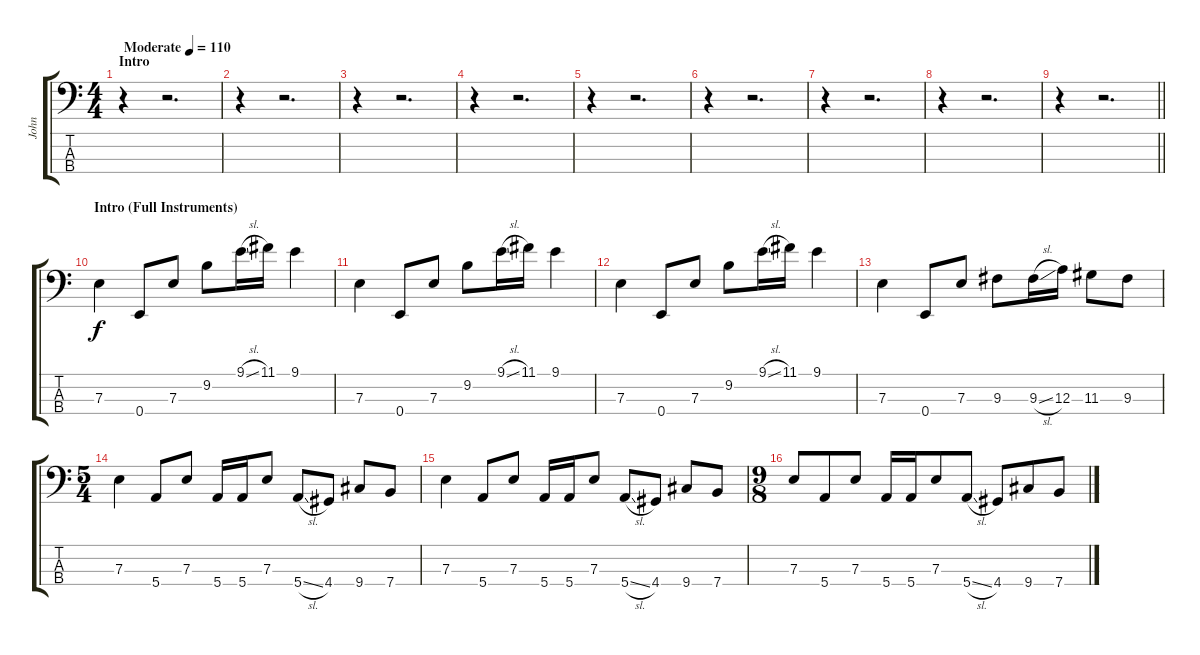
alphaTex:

\track ("John" "John") {instrument electricbassfinger}
\staff {score tabs}
\tuning (G2 D2 A1 E1) {hide}
\ts (4 4)
\section ("" "Intro")
\tempo (110 "Moderate")
\clef f4
\ks c
r.4{dy f instrument electricbassfinger} r.2{d} |
r.4 r.2{d} |
r.4 r.2{d} |
r.4 r.2{d} |
r.4 r.2{d} |
r.4 r.2{d} |
r.4 r.2{d} |
r.4 r.2{d} |
\barLineRight lightlight
r.4 r.2{d} |
\section ("" "Intro (Full Instruments)")
7.3.4 0.4.8 7.3.8 9.2.8 9.1{sl}.16 11.1.16 9.1.4 |
7.3.4 0.4.8 7.3.8 9.2.8 9.1{sl}.16 11.1.16 9.1.4 |
7.3.4 0.4.8 7.3.8 9.2.8 9.1{sl}.16 11.1.16 9.1.4 |
7.3.4 0.4.8 7.3.8 9.3.8 9.3{sl}.16 12.3.16 11.3.8 9.3.8 |
\ts (5 4)
7.3.4 5.4.8 7.3.8 5.4.16 5.4.16 7.3.8 5.4{sl}.8 4.4.8 9.4.8 7.4.8 |
7.3.4 5.4.8 7.3.8 5.4.16 5.4.16 7.3.8 5.4{sl}.8 4.4.8 9.4.8 7.4.8 |
\ts (9 8)
7.3.8 5.4.8 7.3.8 5.4.16 5.4.16 7.3.8 5.4{sl}.8 4.4.8 9.4.8 7.4.8
